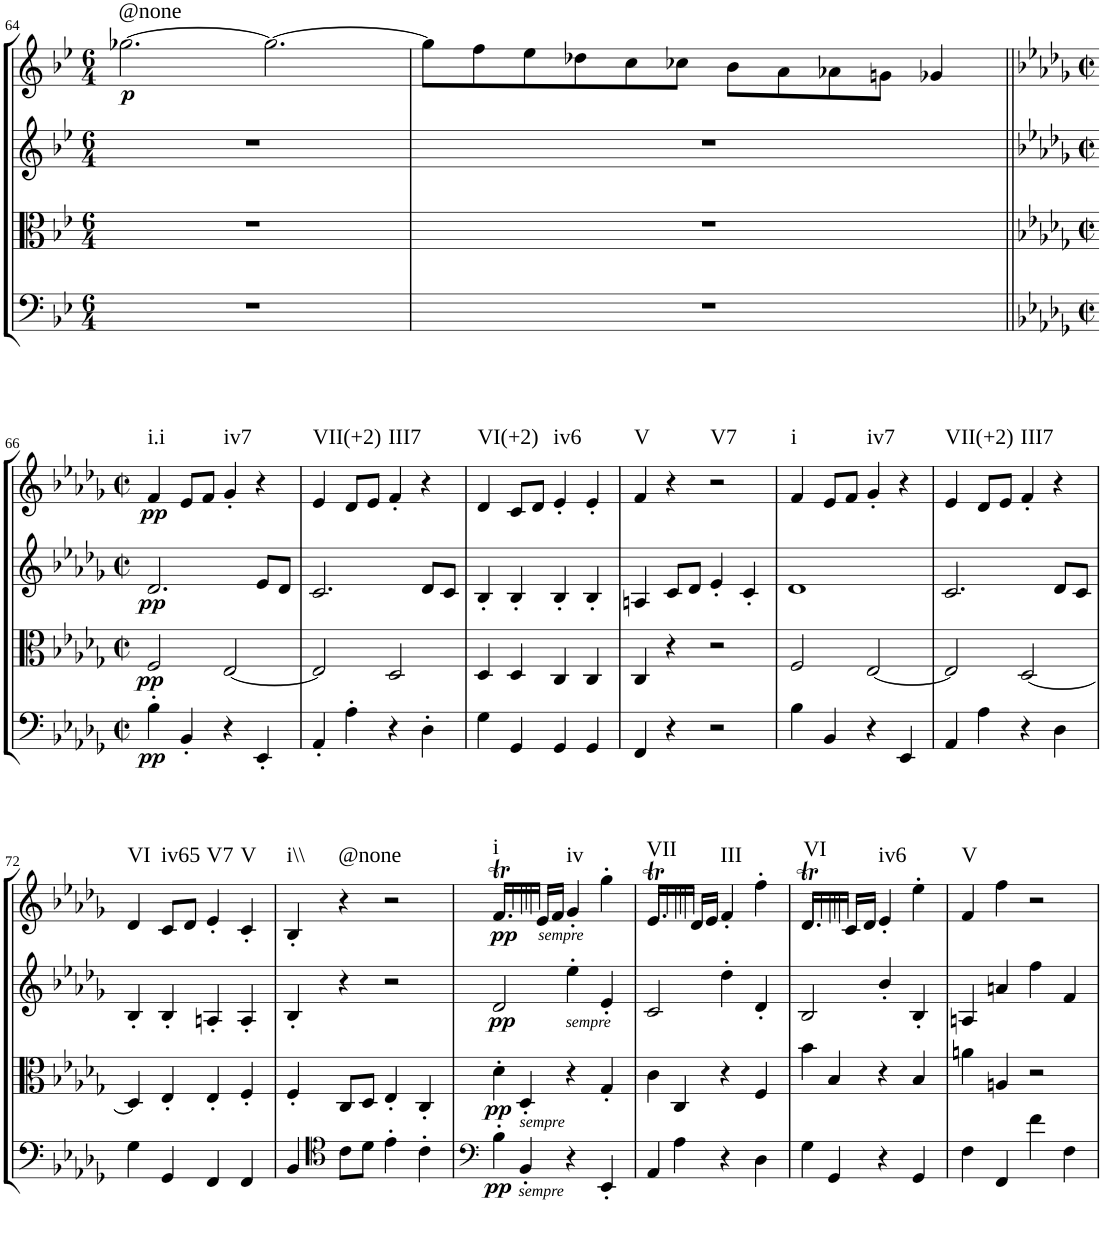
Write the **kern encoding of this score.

**kern	**dynam	**kern	**dynam	**kern	**dynam	**kern	**dynam	**harte
*part4	*part4	*part3	*part3	*part2	*part2	*part1	*part1	*part1
*staff4	*staff4	*staff3	*staff3	*staff2	*staff2	*staff1	*staff1	*
*I"Cello	*	*I"Viola	*	*I"2nd Violin	*	*I"1st Violin	*	*
*	*	*I'Vla	*	*I'Vln	*	*I'Vln	*	*
!!LO:PB:g=z
*clefF4	*	*clefC3	*	*clefG2	*	*clefG2	*	*
*k[b-e-]	*	*k[b-e-]	*	*k[b-e-]	*	*k[b-e-]	*	*
*g:	*	*g:	*	*g:	*	*g:	*	*
*M6/4	*	*M6/4	*	*M6/4	*	*M6/4	*	*
=64	=64	=64	=64	=64	=64	=64	=64	=64
!	!	!	!	!	!	!	!LO:DY:b	!LO:H:kt=@none
1.r	.	1.r	.	1.r	.	[2.gg-X\	p	N
.	.	.	.	.	.	2.gg-\_	.	.
=65	=65	=65	=65	=65	=65	=65	=65	=65
1.r	.	1.r	.	1.r	.	8gg-\L]	.	.
.	.	.	.	.	.	8ff\	.	.
.	.	.	.	.	.	8ee-\	.	.
.	.	.	.	.	.	8dd-X\	.	.
.	.	.	.	.	.	8cc\	.	.
.	.	.	.	.	.	8cc-X\J	.	.
.	.	.	.	.	.	8b-\L	.	.
.	.	.	.	.	.	8a\	.	.
.	.	.	.	.	.	8a-X\	.	.
.	.	.	.	.	.	8gn\J	.	.
.	.	.	.	.	.	4g-X/	.	.
!!LO:LB:g=z
=66||	=66||	=66||	=66||	=66||	=66||	=66||	=66||	=66||
*k[b-e-a-d-g-]	*	*k[b-e-a-d-g-]	*	*k[b-e-a-d-g-]	*	*k[b-e-a-d-g-]	*	*
*D-:	*	*D-:	*	*D-:	*	*D-:	*	*
*M2/2	*	*M2/2	*	*M2/2	*	*M2/2	*	*
*met(c|)	*	*met(c|)	*	*met(c|)	*	*met(c|)	*	*
!	!LO:DY:b	!	!LO:DY:b	!	!LO:DY:b	!	!LO:DY:b	!LO:H:kt=i.i
4B-'\	pp	2F/	pp	2.d-/	pp	4f/	pp	N
4BB-'/	.	.	.	.	.	8e-/L	.	.
.	.	.	.	.	.	8f/J	.	.
!	!	!	!	!	!	!	!	!LO:H:kt=iv7
4r	.	[2E-/	.	.	.	4g-'/	.	N
4EE-'/	.	.	.	8e-/L	.	4r	.	.
.	.	.	.	8d-/J	.	.	.	.
=67	=67	=67	=67	=67	=67	=67	=67	=67
!	!	!	!	!	!	!	!	!LO:H:kt=VII(+2)
4AA-'/	.	2E-/]	.	2.c/	.	4e-/	.	N
4A-'\	.	.	.	.	.	8d-/L	.	.
.	.	.	.	.	.	8e-/J	.	.
!	!	!	!	!	!	!	!	!LO:H:kt=III7
4r	.	2D-/	.	.	.	4f'/	.	N
4D-'\	.	.	.	8d-/L	.	4r	.	.
.	.	.	.	8c/J	.	.	.	.
=68	=68	=68	=68	=68	=68	=68	=68	=68
!	!	!	!	!	!	!	!	!LO:H:kt=VI(+2)
4G-\	.	4D-/	.	4B-'/	.	4d-/	.	N
4GG-/	.	4D-/	.	4B-'/	.	8c/L	.	.
.	.	.	.	.	.	8d-/J	.	.
!	!	!	!	!	!	!	!	!LO:H:kt=iv6
4GG-/	.	4C/	.	4B-'/	.	4e-'/	.	N
4GG-/	.	4C/	.	4B-'/	.	4e-'/	.	.
=69	=69	=69	=69	=69	=69	=69	=69	=69
!	!	!	!	!	!	!	!	!LO:H:kt=V
4FF/	.	4C/	.	4An/	.	4f/	.	N
4r	.	4r	.	8c/L	.	4r	.	.
.	.	.	.	8d-/J	.	.	.	.
!	!	!	!	!	!	!	!	!LO:H:kt=V7
2r	.	2r	.	4e-'/	.	2r	.	N
.	.	.	.	4c'/	.	.	.	.
=70	=70	=70	=70	=70	=70	=70	=70	=70
!	!	!	!	!	!	!	!	!LO:H:kt=i
4B-\	.	2F/	.	1d-	.	4f/	.	N
4BB-/	.	.	.	.	.	8e-/L	.	.
.	.	.	.	.	.	8f/J	.	.
!	!	!	!	!	!	!	!	!LO:H:kt=iv7
4r	.	[2E-/	.	.	.	4g-'/	.	N
4EE-/	.	.	.	.	.	4r	.	.
=71	=71	=71	=71	=71	=71	=71	=71	=71
!	!	!	!	!	!	!	!	!LO:H:kt=VII(+2)
4AA-/	.	2E-/]	.	2.c/	.	4e-/	.	N
4A-\	.	.	.	.	.	8d-/L	.	.
.	.	.	.	.	.	8e-/J	.	.
!	!	!	!	!	!	!	!	!LO:H:kt=III7
4r	.	[2D-/	.	.	.	4f'/	.	N
4D-\	.	.	.	8d-/L	.	4r	.	.
.	.	.	.	8c/J	.	.	.	.
!!LO:LB:g=z
=72	=72	=72	=72	=72	=72	=72	=72	=72
!	!	!	!	!	!	!	!	!LO:H:kt=VI
4G-\	.	4D-/]	.	4B-'/	.	4d-/	.	N
!	!	!	!	!	!	!	!	!LO:H:kt=iv65
4GG-/	.	4E-'/	.	4B-'/	.	8c/L	.	N
.	.	.	.	.	.	8d-/J	.	.
!	!	!	!	!	!	!	!	!LO:H:kt=V7
4FF/	.	4E-'/	.	4An'/	.	4e-'/	.	N
!	!	!	!	!	!	!	!	!LO:H:kt=V
4FF/	.	4F'/	.	4A'/	.	4c'/	.	N
=73	=73	=73	=73	=73	=73	=73	=73	=73
!	!	!	!	!	!	!	!	!LO:H:kt=i\\
4BB-/	.	4F'/	.	4B-'/	.	4B-'/	.	N
*clefC4	*	*	*	*	*	*	*	*
!	!	!	!	!	!	!	!	!LO:H:kt=@none
8c\L	.	8C/L	.	4r	.	4r	.	N
8d-\J	.	8D-/J	.	.	.	.	.	.
4e-'\	.	4E-'/	.	2r	.	2r	.	.
4c'\	.	4C'/	.	.	.	.	.	.
=74	=74	=74	=74	=74	=74	=74	=74	=74
*clefF4	*	*	*	*	*	*	*	*
*	*	*	*	*	*	*^	*	*
!	!LO:DY:b	!	!LO:DY:b	!	!LO:DY:b	!	!	!LO:DY:b	!LO:H:kt=i
4B-'\	pp	4d-'\	pp	2d-/	pp	4.ft/	16f/LL	pp	N
.	.	.	.	.	.	.	16g-/	.	.
.	.	.	.	.	.	.	16f/	.	.
.	.	.	.	.	.	.	16g-/	.	.
!	!	!LO:TX:b:i:t=sempre	!	!	!	!	!	!	!
!LO:TX:b:i:t=sempre	!	!	!	!	!	!	!	!	!
4BB-'/	.	4D-'/	.	.	.	.	16f/	.	.
.	.	.	.	.	.	.	16g-/JJ	.	.
!	!	!	!	!	!	!LO:TX:b:i:t=sempre	!	!	!
.	.	.	.	.	.	16e-/LL	2ryy	.	.
.	.	.	.	.	.	16f/JJ	.	.	.
!	!	!	!	!LO:TX:b:i:t=sempre	!	!	!	!	!LO:H:kt=iv
4r	.	4r	.	4ee-'\	.	4g-'/	.	.	N
4EE-'/	.	4G-'/	.	4e-'/	.	4gg-'\	.	.	.
.	.	.	.	.	.	.	8ryy	.	.
=75	=75	=75	=75	=75	=75	=75	=75	=75	=75
!	!	!	!	!	!	!	!	!	!LO:H:kt=VII
4AA-/	.	4c\	.	2c/	.	4.e-T/	16e-/LL	.	N
.	.	.	.	.	.	.	16f/	.	.
.	.	.	.	.	.	.	16e-/	.	.
.	.	.	.	.	.	.	16f/	.	.
4A-\	.	4C/	.	.	.	.	16e-/	.	.
.	.	.	.	.	.	.	16f/JJ	.	.
.	.	.	.	.	.	16d-/LL	2ryy	.	.
.	.	.	.	.	.	16e-/JJ	.	.	.
!	!	!	!	!	!	!	!	!	!LO:H:kt=III
4r	.	4r	.	4dd-'\	.	4f'/	.	.	N
4D-\	.	4F/	.	4d-'/	.	4ff'\	.	.	.
.	.	.	.	.	.	.	8ryy	.	.
=76	=76	=76	=76	=76	=76	=76	=76	=76	=76
!	!	!	!	!	!	!	!	!	!LO:H:kt=VI
4G-\	.	4b-\	.	2B-/	.	4.d-T/	16d-/LL	.	N
.	.	.	.	.	.	.	16e-/	.	.
.	.	.	.	.	.	.	16d-/	.	.
.	.	.	.	.	.	.	16e-/	.	.
4GG-/	.	4B-/	.	.	.	.	16d-/	.	.
.	.	.	.	.	.	.	16e-/JJ	.	.
.	.	.	.	.	.	16c/LL	2ryy	.	.
.	.	.	.	.	.	16d-/JJ	.	.	.
!	!	!	!	!	!	!	!	!	!LO:H:kt=iv6
4r	.	4r	.	4b-'/	.	4e-'/	.	.	N
4GG-/	.	4B-/	.	4B-'/	.	4ee-'\	.	.	.
.	.	.	.	.	.	.	8ryy	.	.
=77	=77	=77	=77	=77	=77	=77	=77	=77	=77
!	!	!	!	!	!	!	!	!	!LO:H:kt=V
*	*	*	*	*	*	*v	*v	*	*
4F\	.	4an\	.	4An/	.	4f/	.	N
4FF/	.	4An/	.	4an/	.	4ff\	.	.
4f\	.	2r	.	4ff\	.	2r	.	.
4F\	.	.	.	4f/	.	.	.	.
=	=	=	=	=	=	=	=	=
*-	*-	*-	*-	*-	*-	*-	*-	*-
